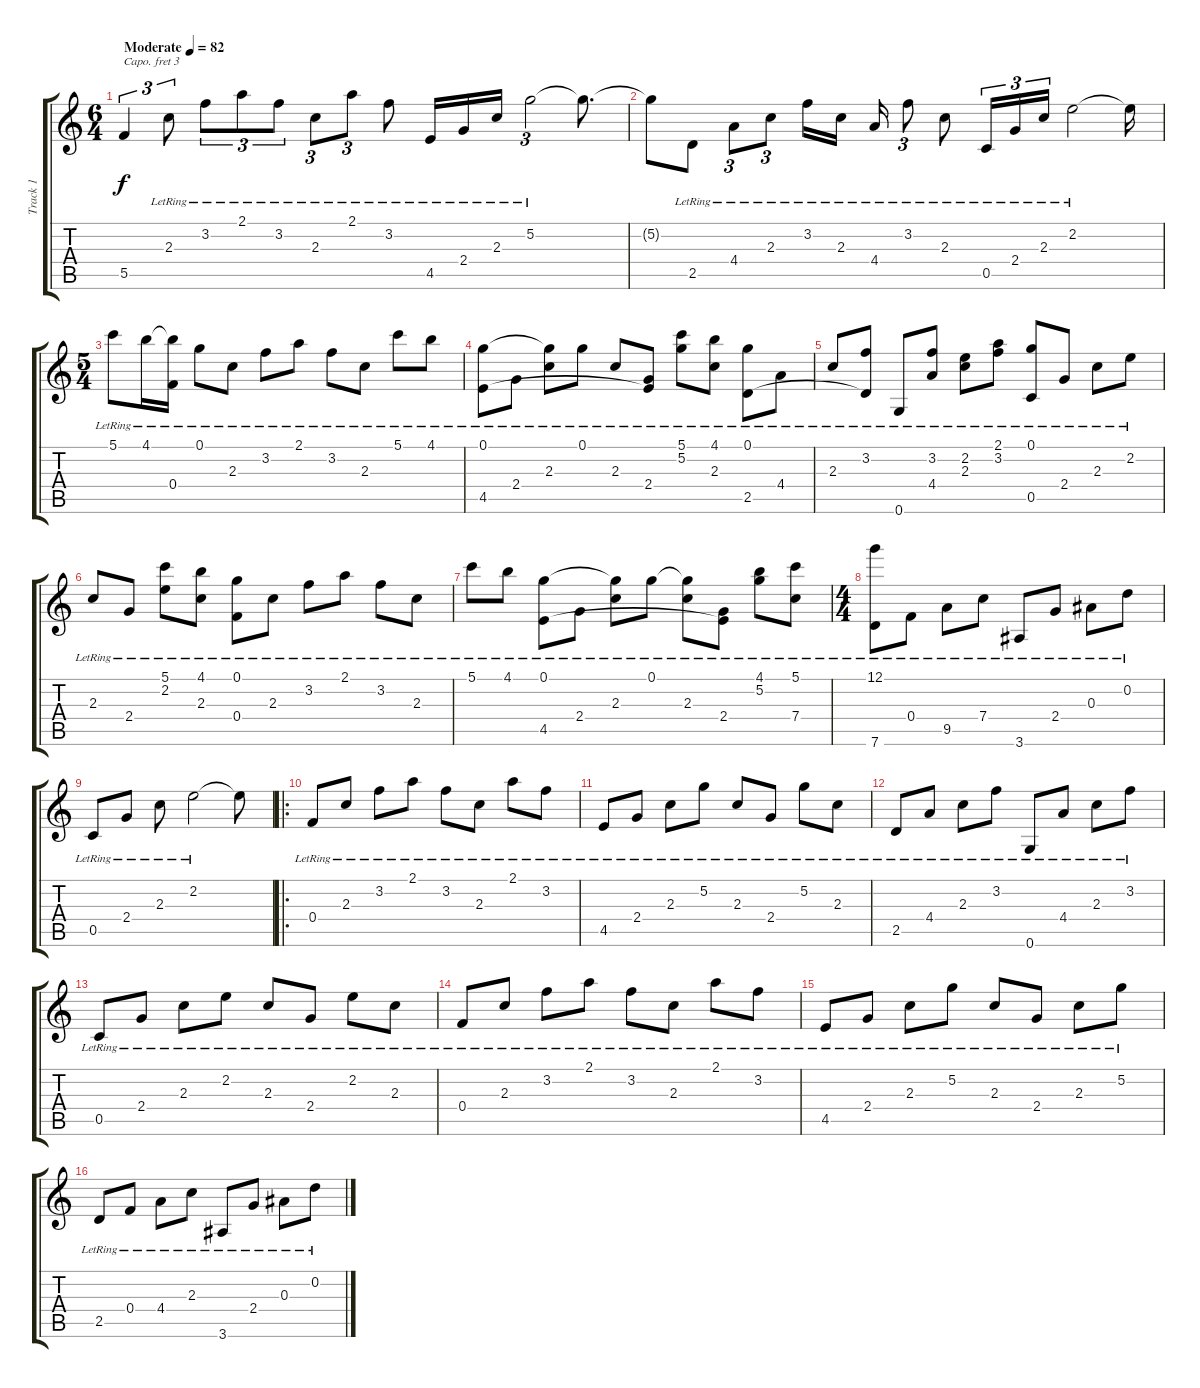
\track ("Track 1" "Track 1") {instrument acousticguitarsteel}
\staff {score tabs}
\capo 3
\tuning (E4 B3 G3 D3 A2 E2) {hide}
\ts (6 4)
\tempo (82 "Moderate")
\clef g2
\ks c
5.5.4{tu (3 2) dy f instrument acousticguitarsteel} 2.3{lr}.8{tu (3 2)} 3.2{lr}.8{tu (3 2)} 2.1{lr}.8{tu (3 2)} 3.2{lr}.8{tu (3 2)} 2.3{lr}.8{tu (3 2)} 2.1{lr}.8{tu (3 2)} 3.2{lr}.8 4.5{lr}.16 2.4{lr}.16 2.3{lr}.16 5.2{lr}.2{tu (3 2)} 5.2{t}.8{d} |
5.2{t}.8 2.5{lr}.8 4.4{lr}.8{tu (3 2)} 2.3{lr}.8{tu (3 2)} 3.2{lr}.16 2.3{lr}.16 4.4{lr}.16 3.2{lr}.8{tu (3 2)} 2.3{lr}.8 0.5{lr}.16{tu (3 2)} 2.4{lr}.16{tu (3 2)} 2.3{lr}.16{tu (3 2)} 2.2{lr}.2 2.2{t}.16 |
\ts (5 4)
5.1{lr}.8 4.1{lr}.16 (4.1{t} 0.4{lr}).16 0.1{lr}.8 2.3{lr}.8 3.2{lr}.8 2.1{lr}.8 3.2{lr}.8 2.3{lr}.8 5.1{lr}.8 4.1{lr}.8 |
(0.1 4.5{lr}).8 2.4{lr}.8 (0.1{t} 2.3{lr}).8 0.1{lr}.8 2.3{lr}.8 (2.4{lr} 4.5{t}).8 (5.1 5.2{lr}).8 (4.1 2.3{lr}).8 (0.1{lr} 2.5).8 4.4{lr}.8 |
2.3{lr}.8 (3.2{lr} 2.5{t}).8 0.6{lr}.8 (3.2 4.4{lr}).8 (2.2{lr} 2.3).8 (2.1{lr} 3.2{lr}).8 (0.1{lr} 0.5{lr}).8 2.4{lr}.8 2.3{lr}.8 2.2{lr}.8 |
2.3{lr}.8 2.4{lr}.8 (5.1 2.2{lr}).8 (4.1 2.3{lr}).8 (0.1{lr} 0.4{lr}).8 2.3{lr}.8 3.2{lr}.8 2.1{lr}.8 3.2{lr}.8 2.3{lr}.8 |
5.1{lr}.8 4.1{lr}.8 (0.1 4.5{lr}).8 2.4{lr}.8 (0.1{t} 2.3{lr}).8 0.1{lr}.8 (0.1{t} 2.3{lr}).8 (2.4{lr} 4.5{t}).8 (4.1 5.2{lr}).8 (5.1{lr} 7.4).8 |
\ts (4 4)
(12.1{lr} 7.6{lr}).8 0.4{lr}.8 9.5{lr}.8 7.4{lr}.8 3.6{lr}.8 2.4{lr}.8 0.3{lr}.8 0.2{lr}.8 |
0.5{lr}.8 2.4{lr}.8 2.3{lr}.8 2.2{lr}.2 2.2{t}.8 |
\ro
0.4{lr}.8 2.3{lr}.8 3.2{lr}.8 2.1{lr}.8 3.2{lr}.8 2.3{lr}.8 2.1{lr}.8 3.2{lr}.8 |
4.5{lr}.8 2.4{lr}.8 2.3{lr}.8 5.2{lr}.8 2.3{lr}.8 2.4{lr}.8 5.2{lr}.8 2.3{lr}.8 |
2.5{lr}.8 4.4{lr}.8 2.3{lr}.8 3.2{lr}.8 0.6{lr}.8 4.4{lr}.8 2.3{lr}.8 3.2{lr}.8 |
0.5{lr}.8 2.4{lr}.8 2.3{lr}.8 2.2{lr}.8 2.3{lr}.8 2.4{lr}.8 2.2{lr}.8 2.3{lr}.8 |
0.4{lr}.8 2.3{lr}.8 3.2{lr}.8 2.1{lr}.8 3.2{lr}.8 2.3{lr}.8 2.1{lr}.8 3.2{lr}.8 |
4.5{lr}.8 2.4{lr}.8 2.3{lr}.8 5.2{lr}.8 2.3{lr}.8 2.4{lr}.8 2.3{lr}.8 5.2{lr}.8 |
2.5{lr}.8 0.4{lr}.8 4.4{lr}.8 2.3{lr}.8 3.6{lr}.8 2.4{lr}.8 0.3{lr}.8 0.2{lr}.8
